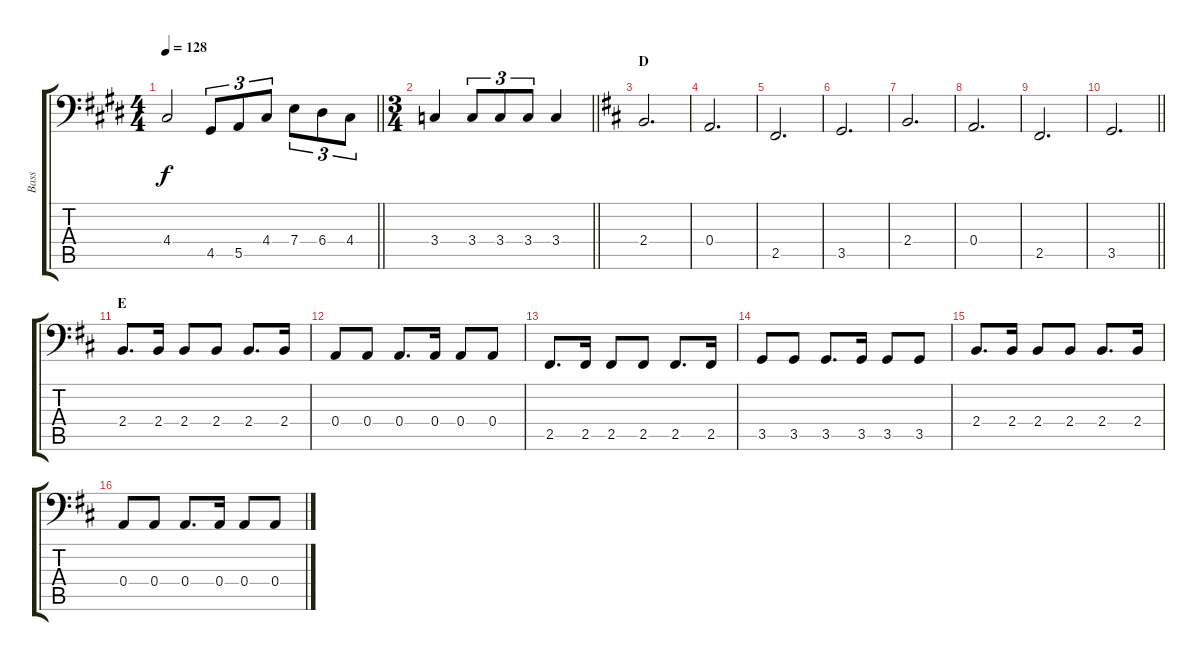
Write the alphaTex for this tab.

\track ("Bass" "Bass") {instrument electricbassfinger}
\staff {score tabs}
\tuning (C3 G2 D2 A1 E1 B0) {hide}
\ts (4 4)
\tempo 128
\clef f4
\barLineRight lightlight
\ks e
4.4.2{dy f} 4.5.8{tu (3 2)} 5.5.8{tu (3 2)} 4.4.8{tu (3 2)} 7.4.8{tu (3 2)} 6.4.8{tu (3 2)} 4.4.8{tu (3 2)} |
\ts (3 4)
\barLineRight lightlight
\ks c#minor
3.4.4 3.4.8{tu (3 2)} 3.4.8{tu (3 2)} 3.4.8{tu (3 2)} 3.4.4 |
\section ("" "D")
\ks d
2.4.2{d} |
0.4.2{d} |
2.5.2{d} |
3.5.2{d} |
2.4.2{d} |
0.4.2{d} |
2.5.2{d} |
\barLineRight lightlight
3.5.2{d} |
\section ("" "E")
2.4.8{d} 2.4.16 2.4.8 2.4.8 2.4.8{d} 2.4.16 |
0.4.8 0.4.8 0.4.8{d} 0.4.16 0.4.8 0.4.8 |
2.5.8{d} 2.5.16 2.5.8 2.5.8 2.5.8{d} 2.5.16 |
3.5.8 3.5.8 3.5.8{d} 3.5.16 3.5.8 3.5.8 |
2.4.8{d} 2.4.16 2.4.8 2.4.8 2.4.8{d} 2.4.16 |
0.4.8 0.4.8 0.4.8{d} 0.4.16 0.4.8 0.4.8
